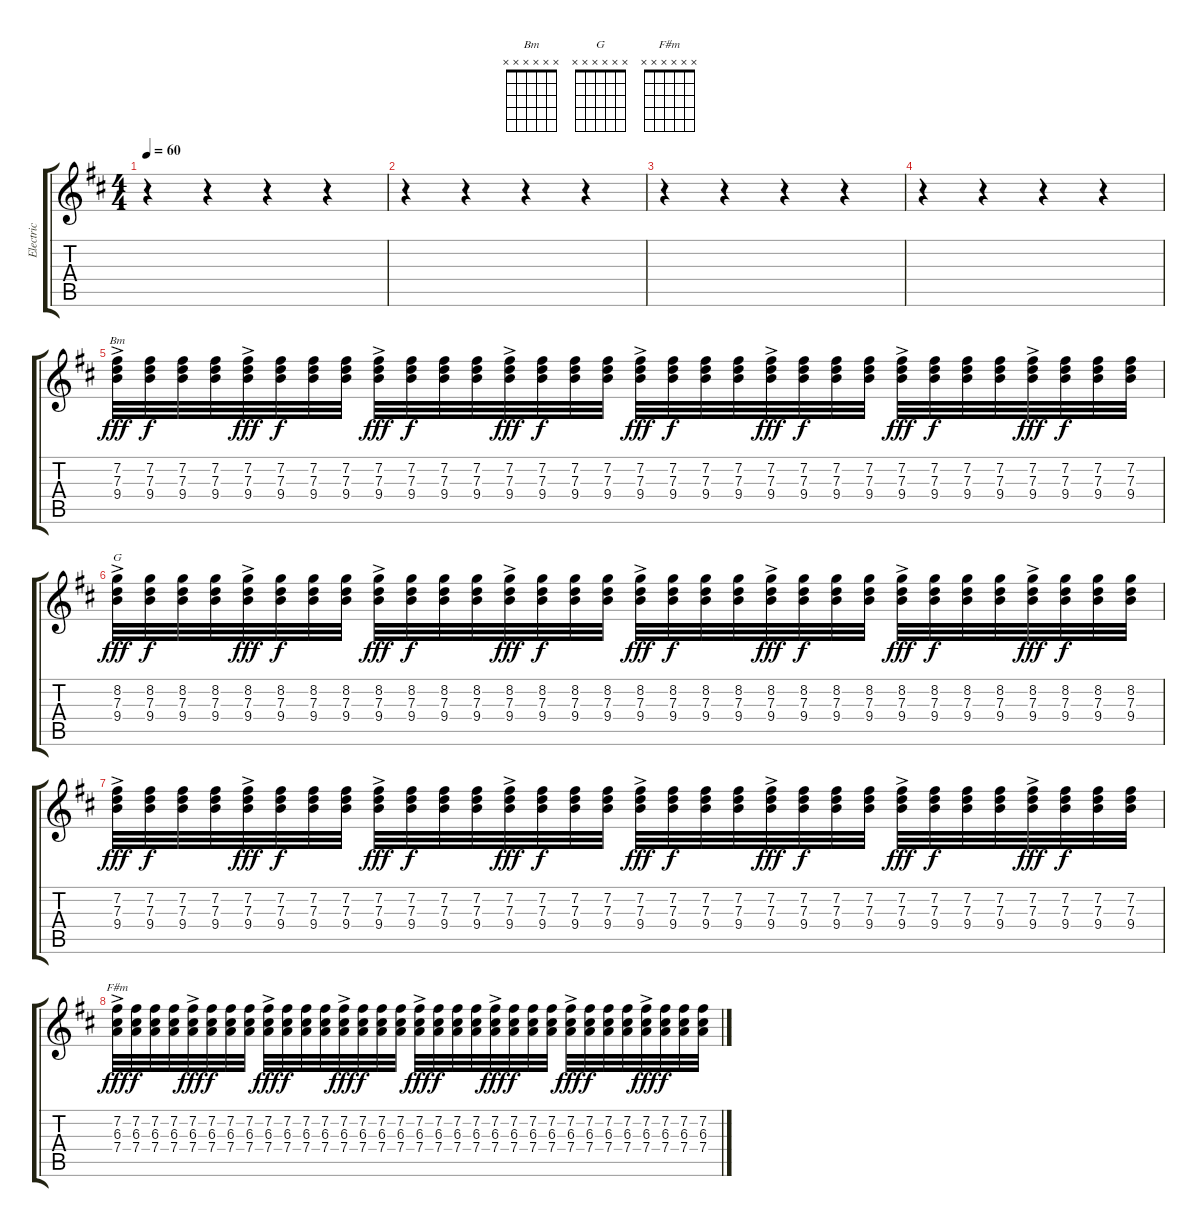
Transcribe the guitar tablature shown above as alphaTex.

\track ("Electric" "Electric") {instrument overdrivenguitar}
\staff {score tabs}
\tuning (E4 B3 G3 D3 A2 E2) {hide}
\chord ("Bm" x x x x x x)
\chord ("G" x x x x x x)
\chord ("F#m" x x x x x x)
\ts (4 4)
\tempo 60
\clef g2
\ks bminor
r.4{dy f} r.4 r.4 r.4 |
r.4 r.4 r.4 r.4 |
r.4 r.4 r.4 r.4 |
r.4 r.4 r.4 r.4 |
(7.2{ac} 7.3 9.4).32{ch "Bm" dy fff volume 11} (7.2 7.3 9.4).32{dy f} (7.2 7.3 9.4).32 (7.2 7.3 9.4).32 (7.2{ac} 7.3 9.4).32{dy fff} (7.2 7.3 9.4).32{dy f} (7.2 7.3 9.4).32 (7.2 7.3 9.4).32 (7.2{ac} 7.3 9.4).32{dy fff} (7.2 7.3 9.4).32{dy f} (7.2 7.3 9.4).32 (7.2 7.3 9.4).32 (7.2{ac} 7.3 9.4).32{dy fff} (7.2 7.3 9.4).32{dy f} (7.2 7.3 9.4).32 (7.2 7.3 9.4).32 (7.2{ac} 7.3 9.4).32{dy fff} (7.2 7.3 9.4).32{dy f} (7.2 7.3 9.4).32 (7.2 7.3 9.4).32 (7.2{ac} 7.3 9.4).32{dy fff} (7.2 7.3 9.4).32{dy f} (7.2 7.3 9.4).32 (7.2 7.3 9.4).32 (7.2{ac} 7.3 9.4).32{dy fff} (7.2 7.3 9.4).32{dy f} (7.2 7.3 9.4).32 (7.2 7.3 9.4).32 (7.2{ac} 7.3 9.4).32{dy fff} (7.2 7.3 9.4).32{dy f} (7.2 7.3 9.4).32 (7.2 7.3 9.4).32 |
(8.2{ac} 7.3 9.4).32{ch "G" dy fff} (8.2 7.3 9.4).32{dy f} (8.2 7.3 9.4).32 (8.2 7.3 9.4).32 (8.2{ac} 7.3 9.4).32{dy fff} (8.2 7.3 9.4).32{dy f} (8.2 7.3 9.4).32 (8.2 7.3 9.4).32 (8.2{ac} 7.3 9.4).32{dy fff} (8.2 7.3 9.4).32{dy f} (8.2 7.3 9.4).32 (8.2 7.3 9.4).32 (8.2{ac} 7.3 9.4).32{dy fff} (8.2 7.3 9.4).32{dy f} (8.2 7.3 9.4).32 (8.2 7.3 9.4).32 (8.2{ac} 7.3 9.4).32{dy fff} (8.2 7.3 9.4).32{dy f} (8.2 7.3 9.4).32 (8.2 7.3 9.4).32 (8.2{ac} 7.3 9.4).32{dy fff} (8.2 7.3 9.4).32{dy f} (8.2 7.3 9.4).32 (8.2 7.3 9.4).32 (8.2{ac} 7.3 9.4).32{dy fff} (8.2 7.3 9.4).32{dy f} (8.2 7.3 9.4).32 (8.2 7.3 9.4).32 (8.2{ac} 7.3 9.4).32{dy fff} (8.2 7.3 9.4).32{dy f} (8.2 7.3 9.4).32 (8.2 7.3 9.4).32 |
(7.2{ac} 7.3 9.4).32{dy fff} (7.2 7.3 9.4).32{dy f} (7.2 7.3 9.4).32 (7.2 7.3 9.4).32 (7.2{ac} 7.3 9.4).32{dy fff} (7.2 7.3 9.4).32{dy f} (7.2 7.3 9.4).32 (7.2 7.3 9.4).32 (7.2{ac} 7.3 9.4).32{dy fff} (7.2 7.3 9.4).32{dy f} (7.2 7.3 9.4).32 (7.2 7.3 9.4).32 (7.2{ac} 7.3 9.4).32{dy fff} (7.2 7.3 9.4).32{dy f} (7.2 7.3 9.4).32 (7.2 7.3 9.4).32 (7.2{ac} 7.3 9.4).32{dy fff} (7.2 7.3 9.4).32{dy f} (7.2 7.3 9.4).32 (7.2 7.3 9.4).32 (7.2{ac} 7.3 9.4).32{dy fff} (7.2 7.3 9.4).32{dy f} (7.2 7.3 9.4).32 (7.2 7.3 9.4).32 (7.2{ac} 7.3 9.4).32{dy fff} (7.2 7.3 9.4).32{dy f} (7.2 7.3 9.4).32 (7.2 7.3 9.4).32 (7.2{ac} 7.3 9.4).32{dy fff} (7.2 7.3 9.4).32{dy f} (7.2 7.3 9.4).32 (7.2 7.3 9.4).32 |
(7.2{ac} 6.3 7.4).32{ch "F#m" dy fff} (7.2 6.3 7.4).32{dy f} (7.2 6.3 7.4).32 (7.2 6.3 7.4).32 (7.2{ac} 6.3 7.4).32{dy fff} (7.2 6.3 7.4).32{dy f} (7.2 6.3 7.4).32 (7.2 6.3 7.4).32 (7.2{ac} 6.3 7.4).32{dy fff} (7.2 6.3 7.4).32{dy f} (7.2 6.3 7.4).32 (7.2 6.3 7.4).32 (7.2{ac} 6.3 7.4).32{dy fff} (7.2 6.3 7.4).32{dy f} (7.2 6.3 7.4).32 (7.2 6.3 7.4).32 (7.2{ac} 6.3 7.4).32{dy fff} (7.2 6.3 7.4).32{dy f} (7.2 6.3 7.4).32 (7.2 6.3 7.4).32 (7.2{ac} 6.3 7.4).32{dy fff} (7.2 6.3 7.4).32{dy f} (7.2 6.3 7.4).32 (7.2 6.3 7.4).32 (7.2{ac} 6.3 7.4).32{dy fff} (7.2 6.3 7.4).32{dy f} (7.2 6.3 7.4).32 (7.2 6.3 7.4).32 (7.2{ac} 6.3 7.4).32{dy fff} (7.2 6.3 7.4).32{dy f} (7.2 6.3 7.4).32 (7.2 6.3 7.4).32
